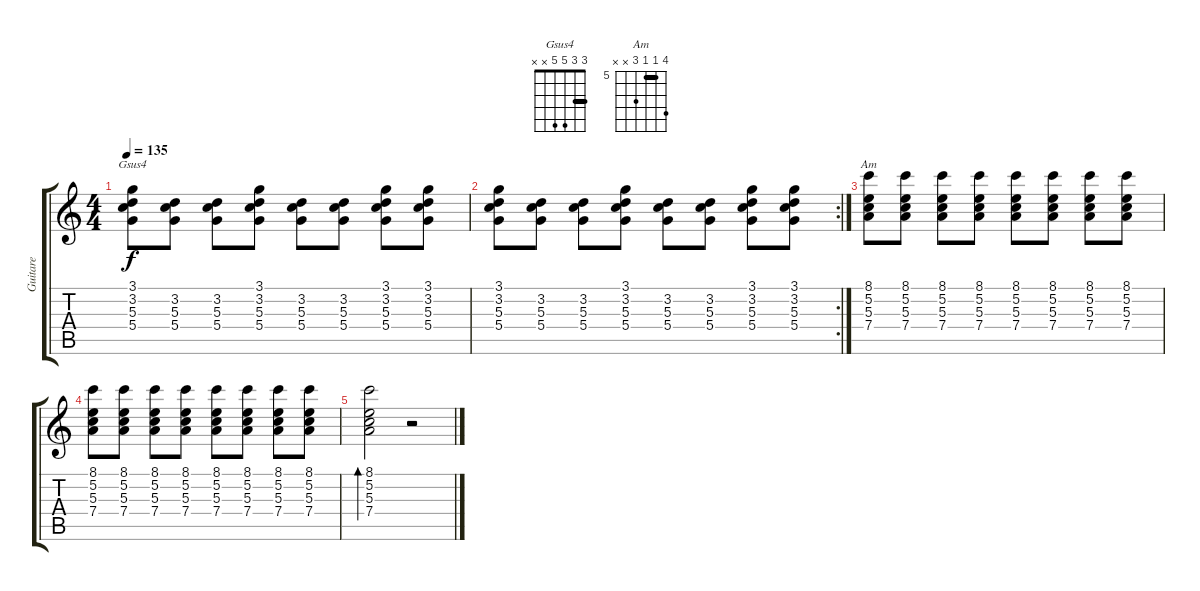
\track ("Guitare" "Guitare") {instrument overdrivenguitar}
\staff {score tabs}
\tuning (E4 B3 G3 D3 A2 E2) {hide}
\chord ("Gsus4" 3 3 5 5 x x) {barre 3}
\chord ("Am" 8 5 5 7 x x) {firstfret 5 barre 5}
\ts (4 4)
\tempo 135
\clef g2
\ks c
(3.1 3.2 5.3 5.4).8{ch "Gsus4" dy f} (3.2 5.3 5.4).8 (3.2 5.3 5.4).8 (3.1 3.2 5.3 5.4).8 (3.2 5.3 5.4).8 (3.2 5.3 5.4).8 (3.1 3.2 5.3 5.4).8 (3.1 3.2 5.3 5.4).8 |
\rc 2
(3.1 3.2 5.3 5.4).8 (3.2 5.3 5.4).8 (3.2 5.3 5.4).8 (3.1 3.2 5.3 5.4).8 (3.2 5.3 5.4).8 (3.2 5.3 5.4).8 (3.1 3.2 5.3 5.4).8 (3.1 3.2 5.3 5.4).8 |
(8.1 5.2 5.3 7.4).8{ch "Am" instrument electricguitarclean} (8.1 5.2 5.3 7.4).8 (8.1 5.2 5.3 7.4).8 (8.1 5.2 5.3 7.4).8 (8.1 5.2 5.3 7.4).8 (8.1 5.2 5.3 7.4).8 (8.1 5.2 5.3 7.4).8 (8.1 5.2 5.3 7.4).8 |
(8.1 5.2 5.3 7.4).8 (8.1 5.2 5.3 7.4).8 (8.1 5.2 5.3 7.4).8 (8.1 5.2 5.3 7.4).8 (8.1 5.2 5.3 7.4).8 (8.1 5.2 5.3 7.4).8 (8.1 5.2 5.3 7.4).8 (8.1 5.2 5.3 7.4).8 |
(8.1 5.2 5.3 7.4).2{bd 240} r.2
